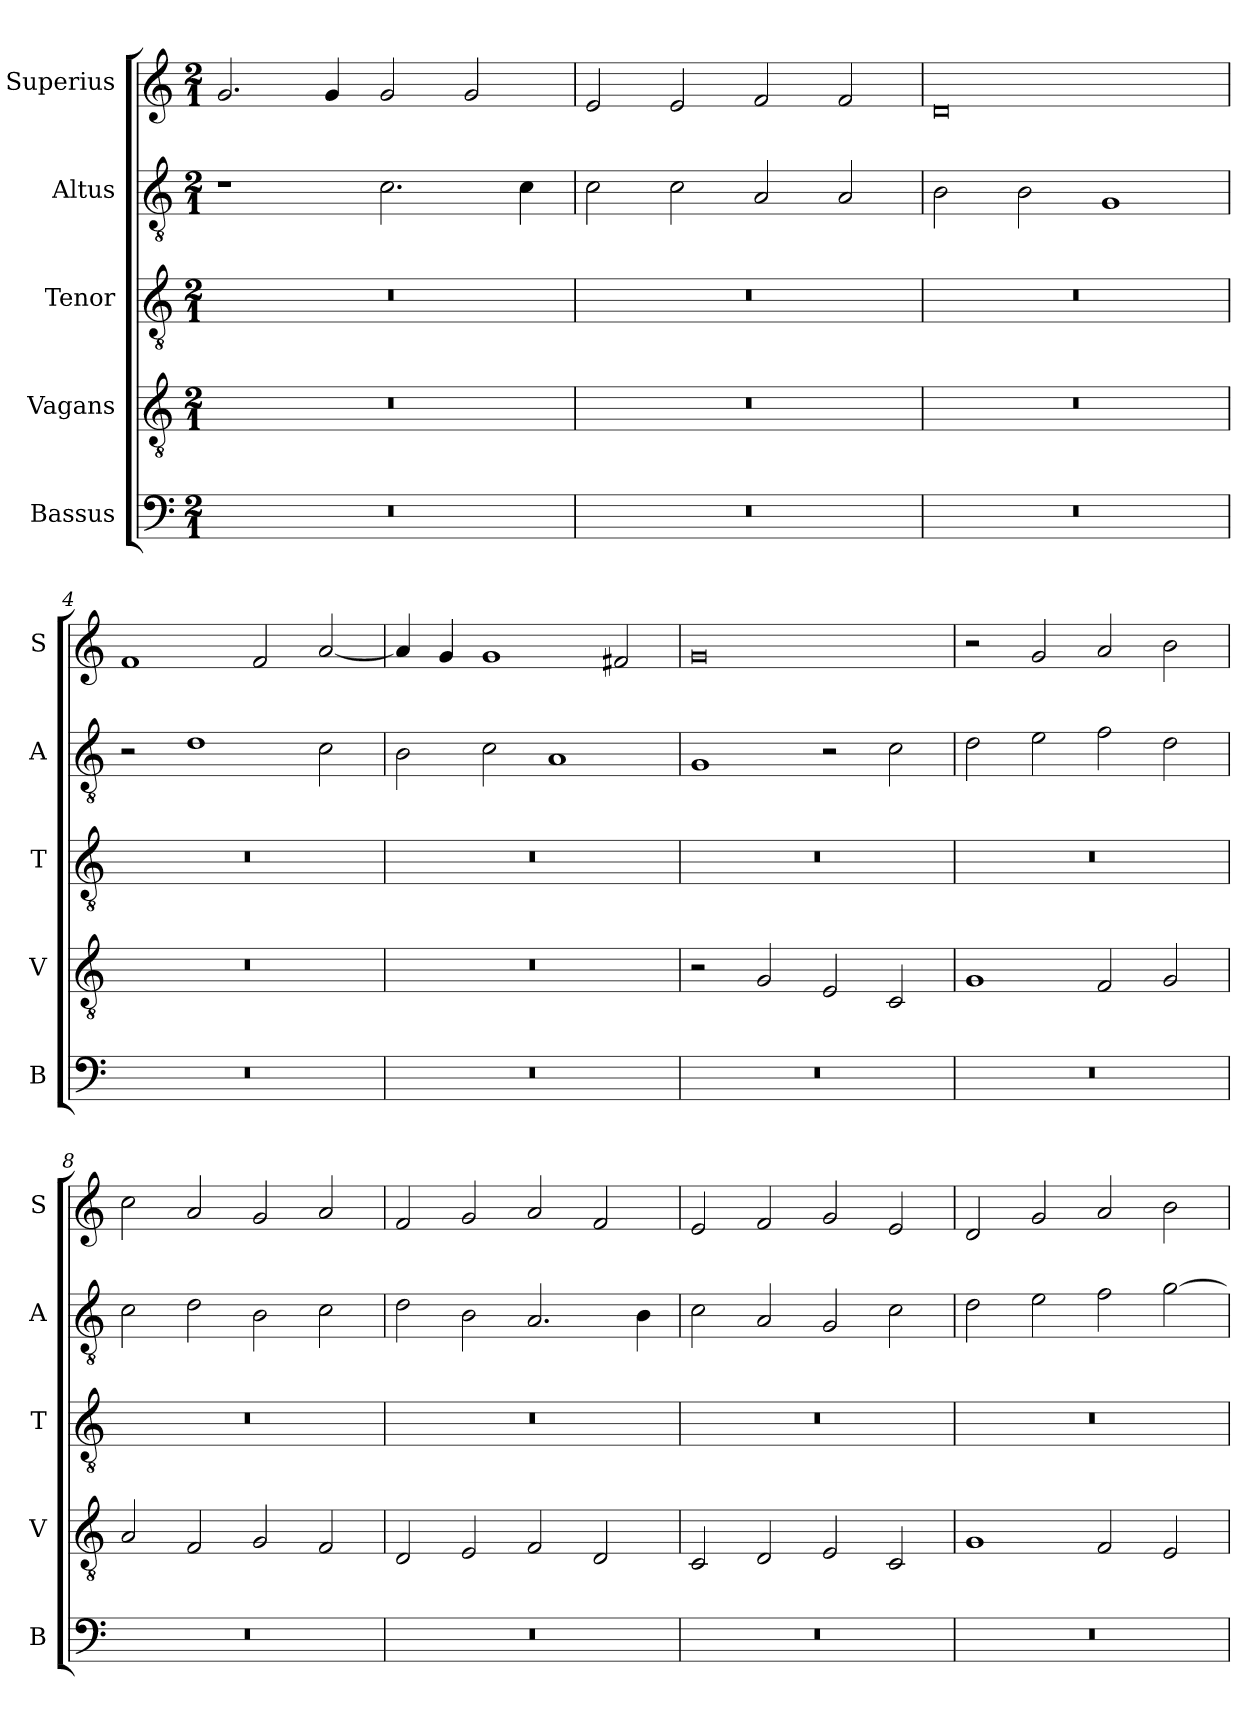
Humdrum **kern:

**kern	**kern	**kern	**kern	**kern
*part5	*part4	*part3	*part2	*part1
*staff5	*staff4	*staff3	*staff2	*staff1
*I"Bassus	*I"Vagans	*I"Tenor	*I"Altus	*I"Superius
*I'B	*I'V	*I'T	*I'A	*I'S
*clefF4	*clefGv2	*clefGv2	*clefGv2	*clefG2
*k[]	*k[]	*k[]	*k[]	*k[]
*M2/1	*M2/1	*M2/1	*M2/1	*M2/1
=1	=1	=1	=1	=1
0r	0r	0r	1r	2.g/
.	.	.	.	4g/
.	.	.	2.c\	2g/
.	.	.	.	2g/
.	.	.	4c\	.
=2	=2	=2	=2	=2
0r	0r	0r	2c\	2e/
.	.	.	2c\	2e/
.	.	.	2A/	2f/
.	.	.	2A/	2f/
=3	=3	=3	=3	=3
0r	0r	0r	2B\	0d
.	.	.	2B\	.
.	.	.	1G	.
=4	=4	=4	=4	=4
0r	0r	0r	2r	1f
.	.	.	1d	.
.	.	.	.	2f/
.	.	.	2c\	[2a/
=5	=5	=5	=5	=5
0r	0r	0r	2B\	4a/]
.	.	.	.	4g/
.	.	.	2c\	1g
.	.	.	1A	.
.	.	.	.	2f#X/
=6	=6	=6	=6	=6
0r	2r	0r	1G	0g
.	2G/	.	.	.
.	2E/	.	2r	.
.	2C/	.	2c\	.
=7	=7	=7	=7	=7
0r	1G	0r	2d\	2r
.	.	.	2e\	2g/
.	2F/	.	2f\	2a/
.	2G/	.	2d\	2b\
=8	=8	=8	=8	=8
0r	2A/	0r	2c\	2cc\
.	2F/	.	2d\	2a/
.	2G/	.	2B\	2g/
.	2F/	.	2c\	2a/
=9	=9	=9	=9	=9
0r	2D/	0r	2d\	2f/
.	2E/	.	2B\	2g/
.	2F/	.	2.A/	2a/
.	2D/	.	.	2f/
.	.	.	4B\	.
=10	=10	=10	=10	=10
0r	2C/	0r	2c\	2e/
.	2D/	.	2A/	2f/
.	2E/	.	2G/	2g/
.	2C/	.	2c\	2e/
=11	=11	=11	=11	=11
0r	1G	0r	2d\	2d/
.	.	.	2e\	2g/
.	2F/	.	2f\	2a/
.	2E/	.	[2g\	2b\
=	=	=	=	=
*-	*-	*-	*-	*-
